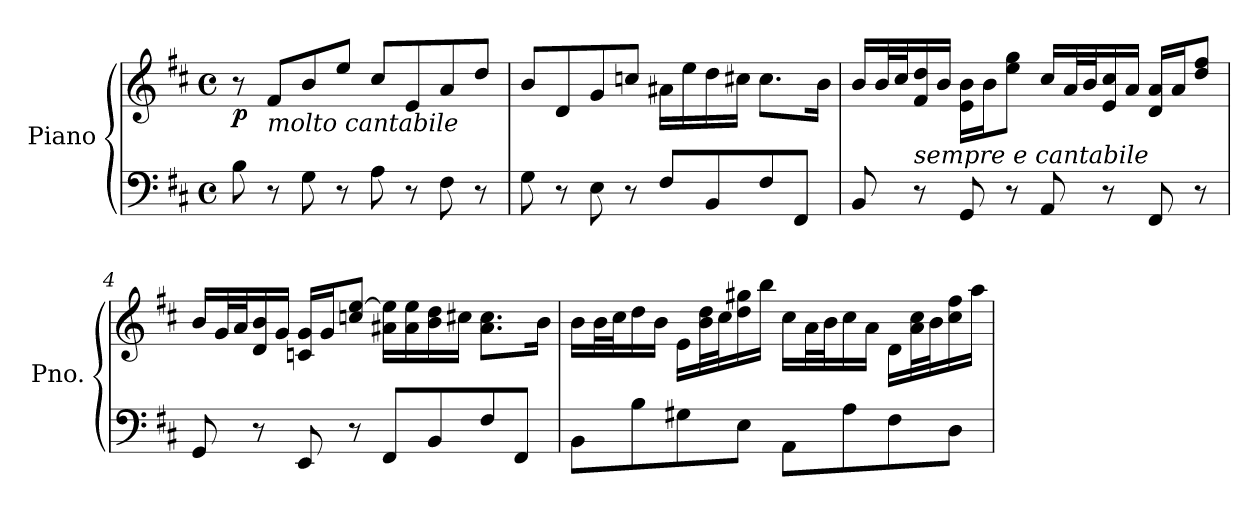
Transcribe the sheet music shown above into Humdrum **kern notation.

**kern	**kern	**dynam
*part1	*part1	*part1
*staff2	*staff1	*staff1/2
*I"Piano	*	*
*I'Pno.	*	*
*clefF4	*clefG2	*
*k[f#c#]	*k[f#c#]	*
*M4/4	*M4/4	*
*met(c)	*met(c)	*
*MM40	*MM40	*
=1	=1	=1
!	!	!LO:DY:b
8B<\	8r	p
!	!LO:TX:b:i:t=molto cantabile	!
8r	8f#/L	.
8G<\	8b/	.
8r	8ee/J	.
8A<\	8cc#/L	.
8r	8e/	.
8F#<\	8a/	.
8r	8dd/J	.
=2	=2	=2
8G\	8b/L	.
8r	8d/	.
8E\	8g/	.
8r	8ccn/J	.
8F#</L	16a#X\LL	.
.	16ee\	.
8BB</	16dd\	.
.	16cc#X\JJ	.
8F#/	8.cc#\L	.
8FF#/J	.	.
.	16b\Jk	.
=3	=3	=3
8BB/	16b/LL	.
.	32b/L	.
.	32cc#/J	.
!	!LO:TX:b:i:t=sempre e cantabile	!
8r	16f#/ 16dd/	.
.	16b/JJ	.
8GG/	16e\ 16b\LL	.
.	16b\J	.
8r	8ee\ 8gg\J	.
8AA/	16cc#/LL	.
.	32a/L	.
.	32b/J	.
8r	16e/ 16cc#/	.
.	16a/JJ	.
8FF#/	16d/ 16a/LL	.
.	16a/J	.
8r	8dd/ 8ff#/J	.
!!LO:LB:g=z
=4	=4	=4
8GG/	16b/LL	.
.	32g/L	.
.	32a/J	.
8r	16d/ 16b/	.
.	16g/JJ	.
8EE/	16cn/ 16g/LL	.
.	16g/J	.
8r	8ccn/ [8ee/J	.
8FF#/L	16a#X\ 16ee\]LL	.
.	16a#\ 16ee\	.
8BB/	16b\ 16dd\	.
.	16cc#X\JJ	.
8F#/	8.a#\ 8.cc#\L	.
8FF#/J	.	.
.	16b\Jk	.
=5	=5	=5
8BB\L	16b\LL	.
.	32b\L	.
.	32cc#\J	.
8B\	16dd\	.
.	16b\JJ	.
8G#X\	16e\LL	.
.	32b\ 32dd\L	.
.	32cc#\J	.
8E\J	16dd\ 16gg#X\	.
.	16bb\JJ	.
8AA\L	16cc#\LL	.
.	32a\L	.
.	32b\J	.
8A\	16cc#\	.
.	16a\JJ	.
8F#\	16d\LL	.
.	32a\ 32cc#\L	.
.	32b\J	.
8D\J	16cc#\ 16ff#\	.
.	16aa\JJ	.
=	=	=
*-	*-	*-
